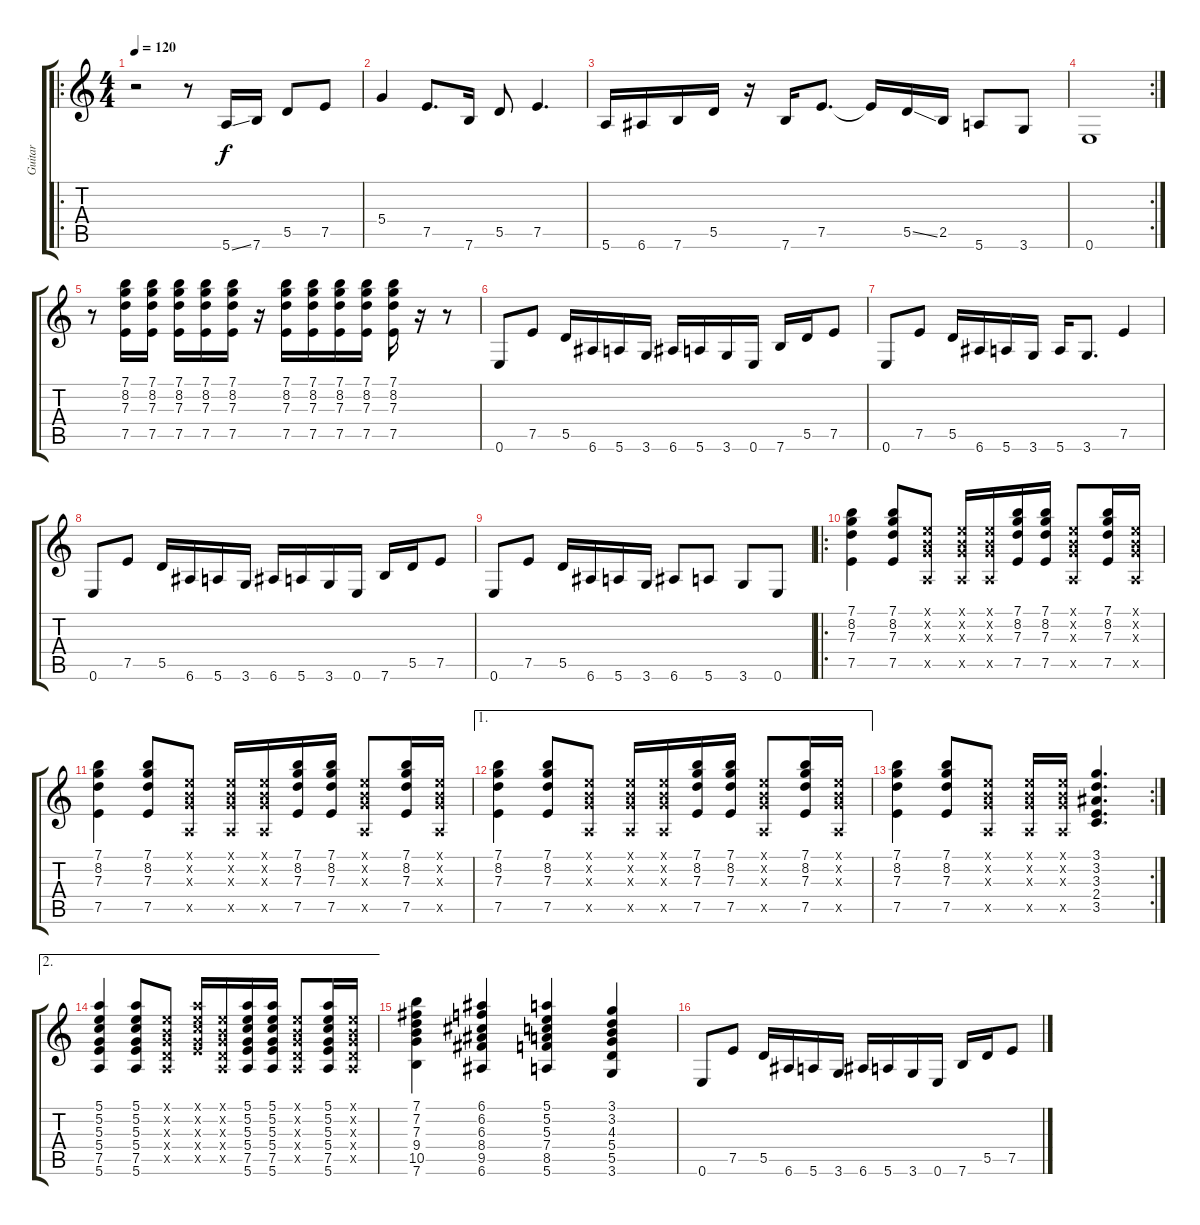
\track ("Guitar" "Guitar") {instrument electricguitarclean}
\staff {score tabs}
\tuning (E4 B3 G3 D3 A2 E2) {hide}
\ro
\ts (4 4)
\tempo 120
\clef g2
\ks c
r.2{dy f instrument electricguitarclean} r.8 5.6{ss}.16 7.6.16 5.5.8 7.5.8 |
5.4.4 7.5.8{d} 7.6.16 5.5.8 7.5.4{d} |
5.6.16 6.6.16 7.6.16 5.5.16 r.16 7.6.16 7.5.8{d} 7.5{t}.16 5.5{ss}.16 2.5.16 5.6.8 3.6.8 |
\rc 2
0.6.1 |
r.8 (7.1 8.2 7.3 7.5).16 (7.1 8.2 7.3 7.5).16 (7.1 8.2 7.3 7.5).16 (7.1 8.2 7.3 7.5).16 (7.1 8.2 7.3 7.5).16 r.16 (7.1 8.2 7.3 7.5).16 (7.1 8.2 7.3 7.5).16 (7.1 8.2 7.3 7.5).16 (7.1 8.2 7.3 7.5).16 (7.1 8.2 7.3 7.5).16 r.16 r.8 |
0.6.8 7.5.8 5.5.16 6.6.16 5.6.16 3.6.16 6.6.16 5.6.16 3.6.16 0.6.16 7.6.16 5.5.16 7.5.8 |
0.6.8 7.5.8 5.5.16 6.6.16 5.6.16 3.6.16 5.6.16 3.6.8{d} 7.5.4 |
0.6.8 7.5.8 5.5.16 6.6.16 5.6.16 3.6.16 6.6.16 5.6.16 3.6.16 0.6.16 7.6.16 5.5.16 7.5.8 |
0.6.8 7.5.8 5.5.16 6.6.16 5.6.16 3.6.16 6.6.8 5.6.8 3.6.8 0.6.8 |
\ro
(7.1 8.2 7.3 7.5).4 (7.1 8.2 7.3 7.5).8 (0.1{x} 0.2{x} 0.3{x} 0.5{x}).8 (0.1{x} 0.2{x} 0.3{x} 0.5{x}).16 (0.1{x} 0.2{x} 0.3{x} 0.5{x}).16 (7.1 8.2 7.3 7.5).16 (7.1 8.2 7.3 7.5).16 (0.1{x} 0.2{x} 0.3{x} 0.5{x}).8 (7.1 8.2 7.3 7.5).16 (0.1{x} 0.2{x} 0.3{x} 0.5{x}).16 |
(7.1 8.2 7.3 7.5).4 (7.1 8.2 7.3 7.5).8 (0.1{x} 0.2{x} 0.3{x} 0.5{x}).8 (0.1{x} 0.2{x} 0.3{x} 0.5{x}).16 (0.1{x} 0.2{x} 0.3{x} 0.5{x}).16 (7.1 8.2 7.3 7.5).16 (7.1 8.2 7.3 7.5).16 (0.1{x} 0.2{x} 0.3{x} 0.5{x}).8 (7.1 8.2 7.3 7.5).16 (0.1{x} 0.2{x} 0.3{x} 0.5{x}).16 |
\ae 1
(7.1 8.2 7.3 7.5).4 (7.1 8.2 7.3 7.5).8 (0.1{x} 0.2{x} 0.3{x} 0.5{x}).8 (0.1{x} 0.2{x} 0.3{x} 0.5{x}).16 (0.1{x} 0.2{x} 0.3{x} 0.5{x}).16 (7.1 8.2 7.3 7.5).16 (7.1 8.2 7.3 7.5).16 (0.1{x} 0.2{x} 0.3{x} 0.5{x}).8 (7.1 8.2 7.3 7.5).16 (0.1{x} 0.2{x} 0.3{x} 0.5{x}).16 |
\rc 2
(7.1 8.2 7.3 7.5).4 (7.1 8.2 7.3 7.5).8 (0.1{x} 0.2{x} 0.3{x} 0.5{x}).8 (0.1{x} 0.2{x} 0.3{x} 0.5{x}).16 (0.1{x} 0.2{x} 0.3{x} 0.5{x}).16 (3.1 3.2 3.3 2.4 3.5).4{d} |
\ae 2
(5.1 5.2 5.3 5.4 7.5 5.6).4 (5.1 5.2 5.3 5.4 7.5 5.6).8 (0.1{x} 0.2{x} 0.3{x} 0.4{x} 0.5{x}).8 (5.1{x} 5.2{x} 5.3{x} 5.4{x} 7.5{x}).16 (0.1{x} 0.2{x} 0.3{x} 0.4{x} 0.5{x}).16 (5.1 5.2 5.3 5.4 7.5 5.6).16 (5.1 5.2 5.3 5.4 7.5 5.6).16 (0.1{x} 0.2{x} 0.3{x} 0.4{x} 0.5{x}).8 (5.1 5.2 5.3 5.4 7.5 5.6).16 (0.1{x} 0.2{x} 0.3{x} 0.4{x} 0.5{x}).16 |
(7.1 7.2 7.3 9.4 10.5 7.6).4 (6.1 6.2 6.3 8.4 9.5 6.6).4 (5.1 5.2 5.3 7.4 8.5 5.6).4 (3.1 3.2 4.3 5.4 5.5 3.6).4 |
0.6.8 7.5.8 5.5.16 6.6.16 5.6.16 3.6.16 6.6.16 5.6.16 3.6.16 0.6.16 7.6.16 5.5.16 7.5.8
